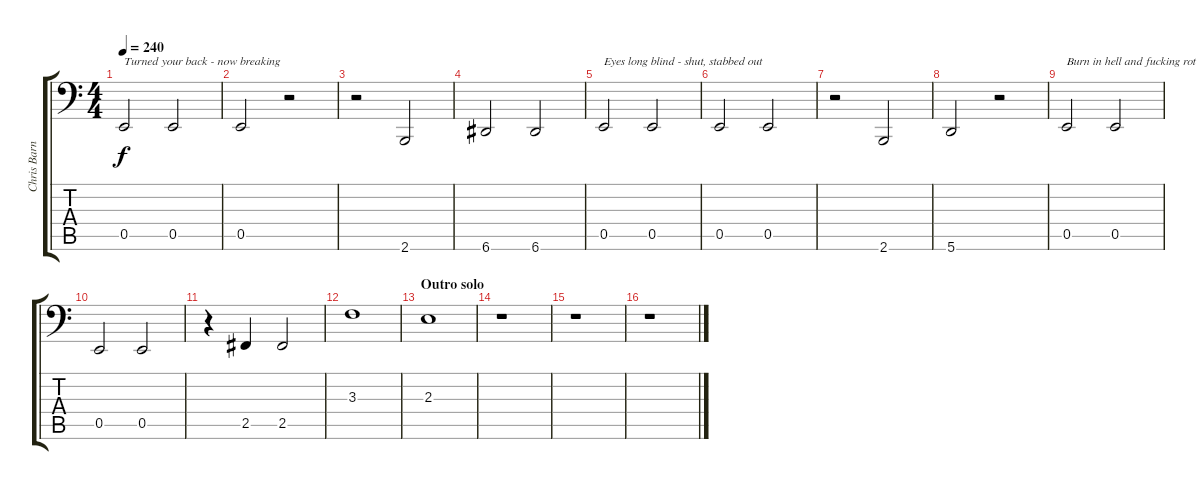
\track ("Chris Barnes - Vocals" "Chris Barn") {instrument lead2sawtooth}
\staff {score tabs}
\tuning (B3 Gb3 D3 A2 E2 A1) {hide}
\ts (4 4)
\tempo 240
\clef f4
\ks c
0.5.2{txt "Turned your back - now breaking" dy f} 0.5.2 |
0.5.2 r.2 |
r.2 2.6.2 |
6.6.2 6.6.2 |
0.5.2{txt "Eyes long blind - shut, stabbed out"} 0.5.2 |
0.5.2 0.5.2 |
r.2 2.6.2 |
5.6.2 r.2 |
0.5.2{txt "Burn in hell and fucking rot"} 0.5.2 |
0.5.2 0.5.2 |
r.4 2.5.4 2.5.2 |
3.3.1 |
\section ("" "Outro solo")
2.3.1 |
r.1 |
r.1 |
r.1
